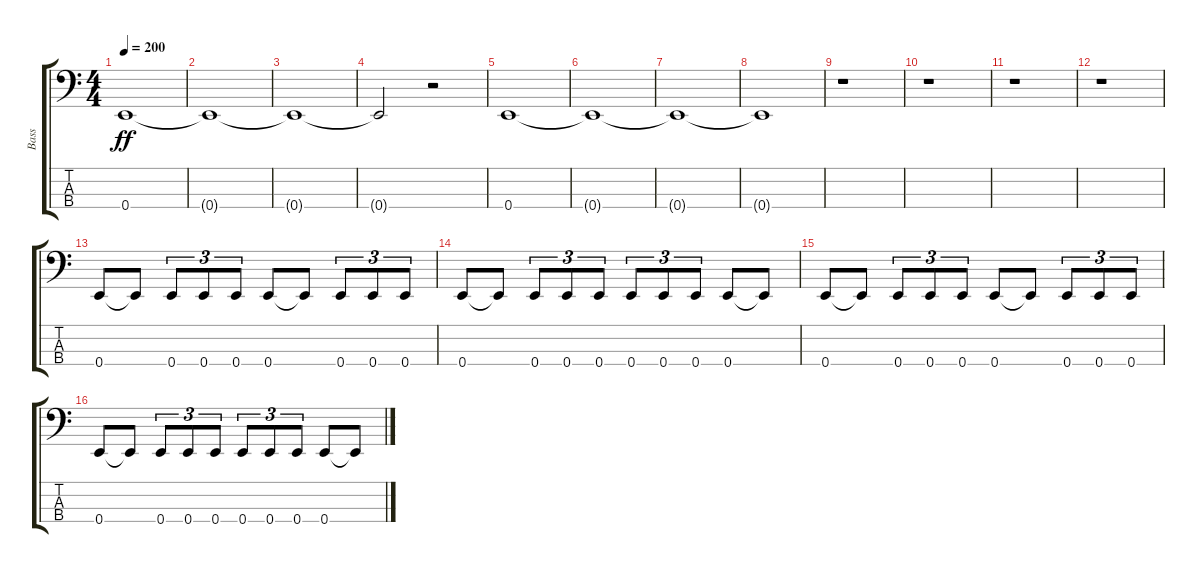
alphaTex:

\track ("Bass" "Bass") {instrument electricbassfinger}
\staff {score tabs}
\tuning (G2 D2 A1 E1) {hide}
\ts (4 4)
\tempo 200
\clef f4
\ks c
0.4.1{dy ff} |
0.4{t}.1 |
0.4{t}.1 |
0.4{t}.2 r.2 |
0.4.1 |
0.4{t}.1 |
0.4{t}.1 |
0.4{t}.1 |
r.1 |
r.1 |
r.1 |
r.1 |
0.4.8 0.4{t}.8 0.4.8{tu (3 2)} 0.4.8{tu (3 2)} 0.4.8{tu (3 2)} 0.4.8 0.4{t}.8 0.4.8{tu (3 2)} 0.4.8{tu (3 2)} 0.4.8{tu (3 2)} |
0.4.8 0.4{t}.8 0.4.8{tu (3 2)} 0.4.8{tu (3 2)} 0.4.8{tu (3 2)} 0.4.8{tu (3 2)} 0.4.8{tu (3 2)} 0.4.8{tu (3 2)} 0.4.8 0.4{t}.8 |
0.4.8 0.4{t}.8 0.4.8{tu (3 2)} 0.4.8{tu (3 2)} 0.4.8{tu (3 2)} 0.4.8 0.4{t}.8 0.4.8{tu (3 2)} 0.4.8{tu (3 2)} 0.4.8{tu (3 2)} |
0.4.8 0.4{t}.8 0.4.8{tu (3 2)} 0.4.8{tu (3 2)} 0.4.8{tu (3 2)} 0.4.8{tu (3 2)} 0.4.8{tu (3 2)} 0.4.8{tu (3 2)} 0.4.8 0.4{t}.8
